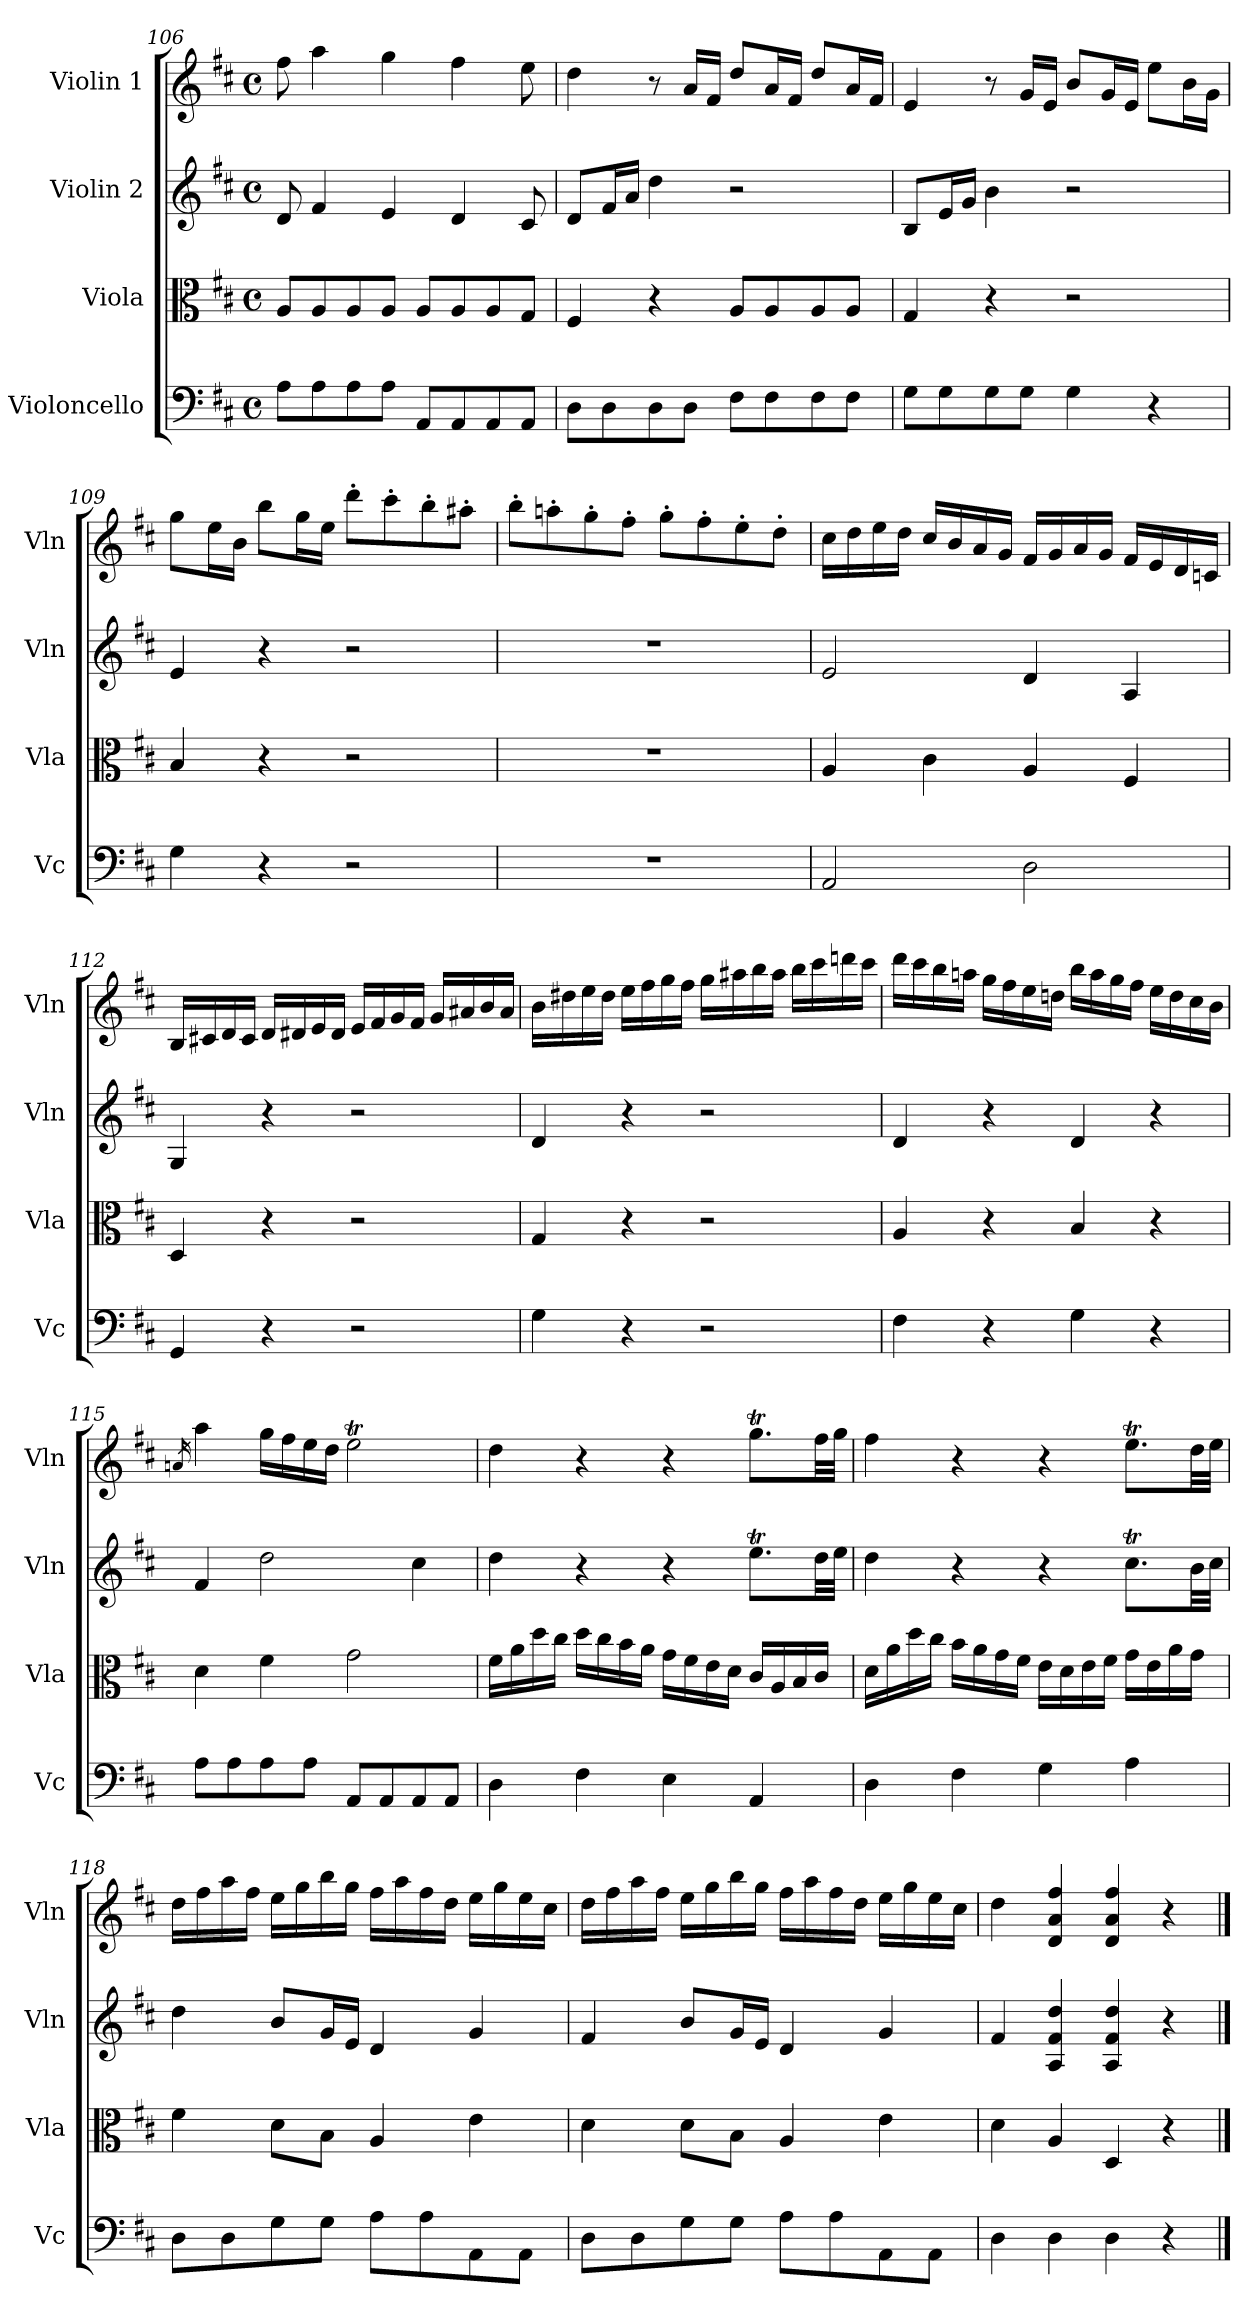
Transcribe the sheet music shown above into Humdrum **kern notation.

**kern	**kern	**kern	**kern
*part4	*part3	*part2	*part1
*staff4	*staff3	*staff2	*staff1
*I"Violoncello	*I"Viola	*I"Violin 2	*I"Violin 1
*I'Vc	*I'Vla	*I'Vln	*I'Vln
!!LO:LB:g=z
*clefF4	*clefC3	*clefG2	*clefG2
*k[f#c#]	*k[f#c#]	*k[f#c#]	*k[f#c#]
*M4/4	*M4/4	*M4/4	*M4/4
*met(c)	*met(c)	*met(c)	*met(c)
=106	=106	=106	=106
8A\L	8A/L	8d/	8ff#\
8A\	8A/	4f#/	4aa\
8A\	8A/	.	.
8A\J	8A/J	4e/	4gg\
8AA/L	8A/L	.	.
8AA/	8A/	4d/	4ff#\
8AA/	8A/	.	.
8AA/J	8G/J	8c#/	8ee\
!!LO:LB:g=z
=107	=107	=107	=107
8D\L	4F#/	8d/L	4dd\
8D\	.	16f#/L	.
.	.	16a/JJ	.
8D\	4r	4dd\	8r
8D\J	.	.	16a/LL
.	.	.	16f#/JJ
8F#\L	8A/L	2r	8dd/L
8F#\	8A/	.	16a/L
.	.	.	16f#/JJ
8F#\	8A/	.	8dd/L
8F#\J	8A/J	.	16a/L
.	.	.	16f#/JJ
=108	=108	=108	=108
8G\L	4G/	8B/L	4e/
8G\	.	16e/L	.
.	.	16g/JJ	.
8G\	4r	4b\	8r
8G\J	.	.	16g/LL
.	.	.	16e/JJ
4G\	2r	2r	8b/L
.	.	.	16g/L
.	.	.	16e/JJ
4r	.	.	8ee\L
.	.	.	16b\L
.	.	.	16g\JJ
=109	=109	=109	=109
4G\	4B/	4e/	8gg\L
.	.	.	16ee\L
.	.	.	16b\JJ
4r	4r	4r	8bb\L
.	.	.	16gg\L
.	.	.	16ee\JJ
2r	2r	2r	8ddd'\L
.	.	.	8ccc#'\
.	.	.	8bb'\
.	.	.	8aa#X'\J
=110	=110	=110	=110
1r	1r	1r	8bb'\L
.	.	.	8aan'\
.	.	.	8gg'\
.	.	.	8ff#'\J
.	.	.	8gg'\L
.	.	.	8ff#'\
.	.	.	8ee'\
.	.	.	8dd'\J
!!LO:LB:g=z
=111	=111	=111	=111
2AA/	4A/	2e/	16cc#\LL
.	.	.	16dd\
.	.	.	16ee\
.	.	.	16dd\JJ
.	4c#\	.	16cc#/LL
.	.	.	16b/
.	.	.	16a/
.	.	.	16g/JJ
2D\	4A/	4d/	16f#/LL
.	.	.	16g/
.	.	.	16a/
.	.	.	16g/JJ
.	4F#/	4A/	16f#/LL
.	.	.	16e/
.	.	.	16d/
.	.	.	16cn/JJ
!!LO:LB:g=z
=112	=112	=112	=112
4GG/	4D/	4G/	16B/LL
.	.	.	16c#X/
.	.	.	16d/
.	.	.	16c#/JJ
4r	4r	4r	16d/LL
.	.	.	16d#X/
.	.	.	16e/
.	.	.	16d#/JJ
2r	2r	2r	16e/LL
.	.	.	16f#/
.	.	.	16g/
.	.	.	16f#/JJ
.	.	.	16g/LL
.	.	.	16a#X/
.	.	.	16b/
.	.	.	16a#/JJ
=113	=113	=113	=113
4G\	4G/	4d/	16b\LL
.	.	.	16dd#X\
.	.	.	16ee\
.	.	.	16dd#\JJ
4r	4r	4r	16ee\LL
.	.	.	16ff#\
.	.	.	16gg\
.	.	.	16ff#\JJ
2r	2r	2r	16gg\LL
.	.	.	16aa#X\
.	.	.	16bb\
.	.	.	16aa#\JJ
.	.	.	16bb\LL
.	.	.	16ccc#\
.	.	.	16dddn\
.	.	.	16ccc#\JJ
!!LO:PB:g=z
=114	=114	=114	=114
4F#\	4A/	4d/	16ddd\LL
.	.	.	16ccc#\
.	.	.	16bb\
.	.	.	16aan\JJ
4r	4r	4r	16gg\LL
.	.	.	16ff#\
.	.	.	16ee\
.	.	.	16ddn\JJ
4G\	4B/	4d/	16bb\LL
.	.	.	16aa\
.	.	.	16gg\
.	.	.	16ff#\JJ
4r	4r	4r	16ee\LL
.	.	.	16dd\
.	.	.	16cc#\
.	.	.	16b\JJ
=115	=115	=115	=115
.	.	.	16qan/
8A\L	4d\	4f#/	4aa\
8A\	.	.	.
8A\	4f#\	2dd\	16gg\LL
.	.	.	16ff#\
8A\J	.	.	16ee\
.	.	.	16dd\JJ
8AA/L	2g\	.	2eeT\
8AA/	.	.	.
8AA/	.	4cc#\	.
8AA/J	.	.	.
!!LO:LB:g=z
=116	=116	=116	=116
4D\	16f#\LL	4dd\	4dd\
.	16a\	.	.
.	16dd\	.	.
.	16cc#\JJ	.	.
4F#\	16dd\LL	4r	4r
.	16cc#\	.	.
.	16b\	.	.
.	16a\JJ	.	.
4E\	16g\LL	4r	4r
.	16f#\	.	.
.	16e\	.	.
.	16d\JJ	.	.
4AA/	16c#/LL	8.eeT\L	8.ggT\L
.	16A/	.	.
.	16B/	.	.
.	16c#/JJ	32dd\LL	32ff#\LL
.	.	32ee\JJJ	32gg\JJJ
=117	=117	=117	=117
4D\	16d\LL	4dd\	4ff#\
.	16a\	.	.
.	16dd\	.	.
.	16cc#\JJ	.	.
4F#\	16b\LL	4r	4r
.	16a\	.	.
.	16g\	.	.
.	16f#\JJ	.	.
4G\	16e\LL	4r	4r
.	16d\	.	.
.	16e\	.	.
.	16f#\JJ	.	.
4A\	16g\LL	8.cc#t\L	8.eeT\L
.	16e\	.	.
.	16a\	.	.
.	16g\JJ	32b\LL	32dd\LL
.	.	32cc#\JJJ	32ee\JJJ
!!LO:LB:g=z
=118	=118	=118	=118
8D\L	4f#\	4dd\	16dd\LL
.	.	.	16ff#\
8D\	.	.	16aa\
.	.	.	16ff#\JJ
8G\	8d\L	8b/L	16ee\LL
.	.	.	16gg\
8G\J	8B\J	16g/L	16bb\
.	.	16e/JJ	16gg\JJ
8A\L	4A/	4d/	16ff#\LL
.	.	.	16aa\
8A\	.	.	16ff#\
.	.	.	16dd\JJ
8AA\	4e\	4g/	16ee\LL
.	.	.	16gg\
8AA\J	.	.	16ee\
.	.	.	16cc#\JJ
=119	=119	=119	=119
8D\L	4d\	4f#/	16dd\LL
.	.	.	16ff#\
8D\	.	.	16aa\
.	.	.	16ff#\JJ
8G\	8d\L	8b/L	16ee\LL
.	.	.	16gg\
8G\J	8B\J	16g/L	16bb\
.	.	16e/JJ	16gg\JJ
8A\L	4A/	4d/	16ff#\LL
.	.	.	16aa\
8A\	.	.	16ff#\
.	.	.	16dd\JJ
8AA\	4e\	4g/	16ee\LL
.	.	.	16gg\
8AA\J	.	.	16ee\
.	.	.	16cc#\JJ
=120	=120	=120	=120
4D\	4d\	4f#/	4dd\
4D\	4A/	4A/ 4f#/ 4dd/	4d/ 4a/ 4ff#/
4D\	4D/	4A/ 4f#/ 4dd/	4d/ 4a/ 4ff#/
4r	4r	4r	4r
==	==	==	==
*-	*-	*-	*-
